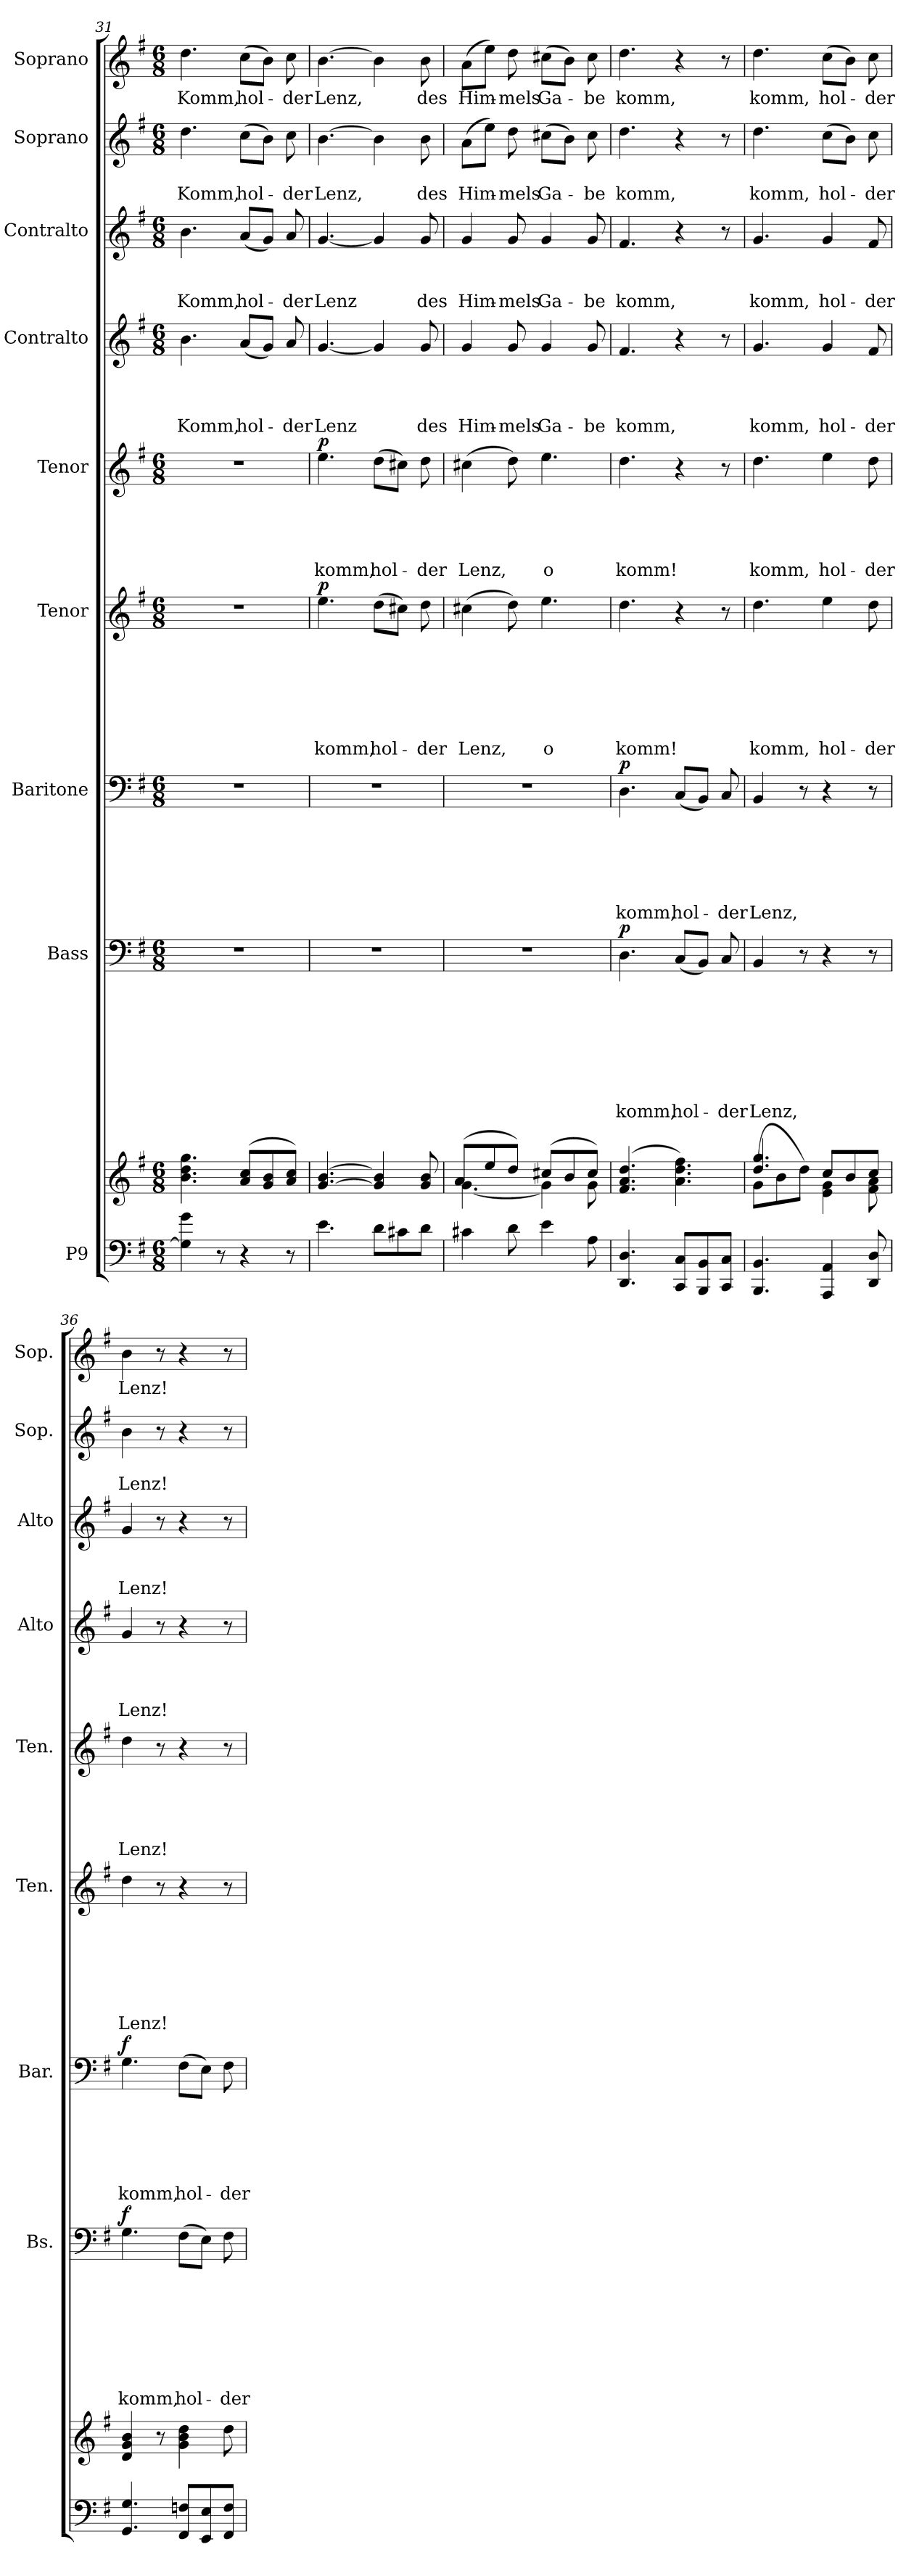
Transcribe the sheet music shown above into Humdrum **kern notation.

**kern	**kern	**kern	**text	**text	**text	**text	**text	**text	**text	**text	**dynam	**kern	**text	**text	**text	**text	**text	**text	**dynam	**kern	**text	**text	**text	**text	**text	**text	**text	**dynam	**kern	**text	**text	**text	**text	**text	**dynam	**kern	**text	**text	**text	**text	**kern	**text	**text	**text	**kern	**text	**text	**kern	**text
*part9	*part9	*part8	*part8	*part8	*part8	*part8	*part8	*part8	*part8	*part8	*part8	*part7	*part7	*part7	*part7	*part7	*part7	*part7	*part7	*part6	*part6	*part6	*part6	*part6	*part6	*part6	*part6	*part6	*part5	*part5	*part5	*part5	*part5	*part5	*part5	*part4	*part4	*part4	*part4	*part4	*part3	*part3	*part3	*part3	*part2	*part2	*part2	*part1	*part1
*staff10	*staff9	*staff8	*staff8	*staff8	*staff8	*staff8	*staff8	*staff8	*staff8	*staff8	*staff8	*staff7	*staff7	*staff7	*staff7	*staff7	*staff7	*staff7	*staff7	*staff6	*staff6	*staff6	*staff6	*staff6	*staff6	*staff6	*staff6	*staff6	*staff5	*staff5	*staff5	*staff5	*staff5	*staff5	*staff5	*staff4	*staff4	*staff4	*staff4	*staff4	*staff3	*staff3	*staff3	*staff3	*staff2	*staff2	*staff2	*staff1	*staff1
*I"P9	*	*I"Bass	*	*	*	*	*	*	*	*	*	*I"Baritone	*	*	*	*	*	*	*	*I"Tenor	*	*	*	*	*	*	*	*	*I"Tenor	*	*	*	*	*	*	*I"Contralto	*	*	*	*	*I"Contralto	*	*	*	*I"Soprano	*	*	*I"Soprano	*
*	*	*I'Bs.	*	*	*	*	*	*	*	*	*	*I'Bar.	*	*	*	*	*	*	*	*I'Ten.	*	*	*	*	*	*	*	*	*I'Ten.	*	*	*	*	*	*	*I'Alto	*	*	*	*	*I'Alto	*	*	*	*I'Sop.	*	*	*I'Sop.	*
*clefF4	*clefG2	*clefF4	*	*	*	*	*	*	*	*	*	*clefF4	*	*	*	*	*	*	*	*clefG2	*	*	*	*	*	*	*	*	*clefG2	*	*	*	*	*	*	*clefG2	*	*	*	*	*clefG2	*	*	*	*clefG2	*	*	*clefG2	*
*	*	*	*	*	*	*	*	*	*	*	*	*	*	*	*	*	*	*	*	*ITrd7c12	*	*	*	*	*	*	*	*	*ITrd7c12	*	*	*	*	*	*	*	*	*	*	*	*	*	*	*	*	*	*	*	*
*k[f#]	*k[f#]	*k[f#]	*	*	*	*	*	*	*	*	*	*k[f#]	*	*	*	*	*	*	*	*k[f#]	*	*	*	*	*	*	*	*	*k[f#]	*	*	*	*	*	*	*k[f#]	*	*	*	*	*k[f#]	*	*	*	*k[f#]	*	*	*k[f#]	*
*G:	*G:	*G:	*	*	*	*	*	*	*	*	*	*G:	*	*	*	*	*	*	*	*G:	*	*	*	*	*	*	*	*	*G:	*	*	*	*	*	*	*G:	*	*	*	*	*G:	*	*	*	*G:	*	*	*G:	*
*M6/8	*M6/8	*M6/8	*	*	*	*	*	*	*	*	*	*M6/8	*	*	*	*	*	*	*	*M6/8	*	*	*	*	*	*	*	*	*M6/8	*	*	*	*	*	*	*M6/8	*	*	*	*	*M6/8	*	*	*	*M6/8	*	*	*M6/8	*
=31	=31	=31	=31	=31	=31	=31	=31	=31	=31	=31	=31	=31	=31	=31	=31	=31	=31	=31	=31	=31	=31	=31	=31	=31	=31	=31	=31	=31	=31	=31	=31	=31	=31	=31	=31	=31	=31	=31	=31	=31	=31	=31	=31	=31	=31	=31	=31	=31	=31
*^	*^	*	*	*	*	*	*	*	*	*	*	*	*	*	*	*	*	*	*	*	*	*	*	*	*	*	*	*	*	*	*	*	*	*	*	*	*	*	*	*	*	*	*	*	*	*	*	*	*
*	*^	*	*^	*	*	*	*	*	*	*	*	*	*	*	*	*	*	*	*	*	*	*	*	*	*	*	*	*	*	*	*	*	*	*	*	*	*	*	*	*	*	*	*	*	*	*	*	*	*	*	*
!	!	!	!	!	!	!LO:N:vis=1	!	!	!	!	!	!	!	!	!	!LO:N:vis=1	!	!	!	!	!	!	!	!LO:N:vis=1	!	!	!	!	!	!	!	!	!LO:N:vis=1	!	!	!	!	!	!	!	!	!	!	!LO:LY:b	!	!	!	!LO:LY:b	!	!	!LO:LY:b	!	!LO:LY:b
4G\] 4g\	2.ryy	2.ryy	2.ryy	2.ryy	4.b\ 4.dd\ 4.gg\	2.r	.	.	.	.	.	.	.	.	.	2.r	.	.	.	.	.	.	.	2.r	.	.	.	.	.	.	.	.	2.r	.	.	.	.	.	.	4.b\	.	.	.	Komm,	4.b\	.	.	Komm,	4.dd\	.	Komm,	4.dd\	Komm,
8r	.	.	.	.	.	.	.	.	.	.	.	.	.	.	.	.	.	.	.	.	.	.	.	.	.	.	.	.	.	.	.	.	.	.	.	.	.	.	.	.	.	.	.	.	.	.	.	.	.	.	.	.	.
!	!	!	!	!	!	!	!	!	!	!	!	!	!	!	!	!	!	!	!	!	!	!	!	!	!	!	!	!	!	!	!	!	!	!	!	!	!	!	!	!	!	!	!	!LO:LY:b	!	!	!	!LO:LY:b	!	!	!LO:LY:b	!	!LO:LY:b
4r	.	.	.	.	(<8a/ 8cc/L	.	.	.	.	.	.	.	.	.	.	.	.	.	.	.	.	.	.	.	.	.	.	.	.	.	.	.	.	.	.	.	.	.	.	(<8a/L	.	.	.	hol-	(<8a/L	.	.	hol-	(>8cc\L	.	hol-	(>8cc\L	hol-
.	.	.	.	.	8g/ 8b/	.	.	.	.	.	.	.	.	.	.	.	.	.	.	.	.	.	.	.	.	.	.	.	.	.	.	.	.	.	.	.	.	.	.	8g/J)	.	.	.	.	8g/J)	.	.	.	8b\J)	.	.	8b\J)	.
!	!	!	!	!	!	!	!	!	!	!	!	!	!	!	!	!	!	!	!	!	!	!	!	!	!	!	!	!	!	!	!	!	!	!	!	!	!	!	!	!	!	!	!	!LO:LY:b	!	!	!	!LO:LY:b	!	!	!LO:LY:b	!	!LO:LY:b
8r	.	.	.	.	8a/ 8cc/J)	.	.	.	.	.	.	.	.	.	.	.	.	.	.	.	.	.	.	.	.	.	.	.	.	.	.	.	.	.	.	.	.	.	.	8a/	.	.	.	-der	8a/	.	.	-der	8cc\	.	-der	8cc\	-der
=32	=32	=32	=32	=32	=32	=32	=32	=32	=32	=32	=32	=32	=32	=32	=32	=32	=32	=32	=32	=32	=32	=32	=32	=32	=32	=32	=32	=32	=32	=32	=32	=32	=32	=32	=32	=32	=32	=32	=32	=32	=32	=32	=32	=32	=32	=32	=32	=32	=32	=32	=32	=32	=32
!	!	!	!	!	!	!LO:N:vis=1	!	!	!	!	!	!	!	!	!	!LO:N:vis=1	!	!	!	!	!	!	!	!	!	!	!	!	!	!	!LO:LY:b	!LO:DY:a	!	!	!	!	!	!LO:LY:b	!LO:DY:a	!	!	!	!	!LO:LY:b	!	!	!	!LO:LY:b	!	!	!LO:LY:b	!	!LO:LY:b
4.e\	2.ryy	2.ryy	2.ryy	2.ryy	[<4.g/ [>4.b/	2.r	.	.	.	.	.	.	.	.	.	2.r	.	.	.	.	.	.	.	4.e\	.	.	.	.	.	.	komm,	p	4.e\	.	.	.	.	komm,	p	[<4.g/	.	.	.	Lenz	[<4.g/	.	.	Lenz	[>4.b\	.	Lenz,	[>4.b\	Lenz,
!	!	!	!	!	!	!	!	!	!	!	!	!	!	!	!	!	!	!	!	!	!	!	!	!	!	!	!	!	!	!	!LO:LY:b	!	!	!	!	!	!	!LO:LY:b	!	!	!	!	!	!	!	!	!	!	!	!	!	!	!
8d\L	.	.	.	.	4g/] 4b/]	.	.	.	.	.	.	.	.	.	.	.	.	.	.	.	.	.	.	(>8d\L	.	.	.	.	.	.	hol-	.	(>8d\L	.	.	.	.	hol-	.	4g/]	.	.	.	.	4g/]	.	.	.	4b\]	.	.	4b\]	.
8c#X\	.	.	.	.	.	.	.	.	.	.	.	.	.	.	.	.	.	.	.	.	.	.	.	8c#X\J)	.	.	.	.	.	.	.	.	8c#X\J)	.	.	.	.	.	.	.	.	.	.	.	.	.	.	.	.	.	.	.	.
!	!	!	!	!	!	!	!	!	!	!	!	!	!	!	!	!	!	!	!	!	!	!	!	!	!	!	!	!	!	!	!LO:LY:b	!	!	!	!	!	!	!LO:LY:b	!	!	!	!	!	!LO:LY:b	!	!	!	!LO:LY:b	!	!	!LO:LY:b	!	!LO:LY:b
8d\J	.	.	.	.	8g/ 8b/	.	.	.	.	.	.	.	.	.	.	.	.	.	.	.	.	.	.	8d\	.	.	.	.	.	.	-der	.	8d\	.	.	.	.	-der	.	8g/	.	.	.	des	8g/	.	.	des	8b\	.	des	8b\	des
=33	=33	=33	=33	=33	=33	=33	=33	=33	=33	=33	=33	=33	=33	=33	=33	=33	=33	=33	=33	=33	=33	=33	=33	=33	=33	=33	=33	=33	=33	=33	=33	=33	=33	=33	=33	=33	=33	=33	=33	=33	=33	=33	=33	=33	=33	=33	=33	=33	=33	=33	=33	=33	=33
!	!	!	!	!	!	!LO:N:vis=1	!	!	!	!	!	!	!	!	!	!LO:N:vis=1	!	!	!	!	!	!	!	!	!	!	!	!	!	!	!LO:LY:b	!	!	!	!	!	!	!LO:LY:b	!	!	!	!	!	!LO:LY:b	!	!	!	!LO:LY:b	!	!	!LO:LY:b	!	!LO:LY:b
4c#X\	2.ryy	2.ryy	2.ryy	[<4.g\	(>8a/L	2.r	.	.	.	.	.	.	.	.	.	2.r	.	.	.	.	.	.	.	(>4c#X\	.	.	.	.	.	.	Lenz,	.	(>4c#X\	.	.	.	.	Lenz,	.	4g/	.	.	.	Him-	4g/	.	.	Him-	(>8a\L	.	Him-	(>8a\L	Him-
.	.	.	.	.	8ee/	.	.	.	.	.	.	.	.	.	.	.	.	.	.	.	.	.	.	.	.	.	.	.	.	.	.	.	.	.	.	.	.	.	.	.	.	.	.	.	.	.	.	.	8ee\J)	.	.	8ee\J)	.
!	!	!	!	!	!	!	!	!	!	!	!	!	!	!	!	!	!	!	!	!	!	!	!	!	!	!	!	!	!	!	!	!	!	!	!	!	!	!	!	!	!	!	!	!LO:LY:b	!	!	!	!LO:LY:b	!	!	!LO:LY:b	!	!LO:LY:b
8d\	.	.	.	.	8dd/J)	.	.	.	.	.	.	.	.	.	.	.	.	.	.	.	.	.	.	8d\)	.	.	.	.	.	.	.	.	8d\)	.	.	.	.	.	.	8g/	.	.	.	-mels	8g/	.	.	-mels	8dd\	.	-mels	8dd\	-mels
!	!	!	!	!	!	!	!	!	!	!	!	!	!	!	!	!	!	!	!	!	!	!	!	!	!	!	!	!	!	!	!LO:LY:b	!	!	!	!	!	!	!LO:LY:b	!	!	!	!	!	!LO:LY:b	!	!	!	!LO:LY:b	!	!	!LO:LY:b	!	!LO:LY:b
4e\	.	.	.	4g\]	(>8cc#X/L	.	.	.	.	.	.	.	.	.	.	.	.	.	.	.	.	.	.	4.e\	.	.	.	.	.	.	o	.	4.e\	.	.	.	.	o	.	4g/	.	.	.	Ga-	4g/	.	.	Ga-	(>8cc#X\L	.	Ga-	(>8cc#X\L	Ga-
.	.	.	.	.	8b/	.	.	.	.	.	.	.	.	.	.	.	.	.	.	.	.	.	.	.	.	.	.	.	.	.	.	.	.	.	.	.	.	.	.	.	.	.	.	.	.	.	.	.	8b\J)	.	.	8b\J)	.
!	!	!	!	!	!	!	!	!	!	!	!	!	!	!	!	!	!	!	!	!	!	!	!	!	!	!	!	!	!	!	!	!	!	!	!	!	!	!	!	!	!	!	!	!LO:LY:b	!	!	!	!LO:LY:b	!	!	!LO:LY:b	!	!LO:LY:b
8A\	.	.	.	8g\	8cc#/J)	.	.	.	.	.	.	.	.	.	.	.	.	.	.	.	.	.	.	.	.	.	.	.	.	.	.	.	.	.	.	.	.	.	.	8g/	.	.	.	-be	8g/	.	.	-be	8cc#\	.	-be	8cc#\	-be
=34	=34	=34	=34	=34	=34	=34	=34	=34	=34	=34	=34	=34	=34	=34	=34	=34	=34	=34	=34	=34	=34	=34	=34	=34	=34	=34	=34	=34	=34	=34	=34	=34	=34	=34	=34	=34	=34	=34	=34	=34	=34	=34	=34	=34	=34	=34	=34	=34	=34	=34	=34	=34	=34
!	!	!	!	!	!	!	!	!	!	!	!	!	!	!LO:LY:b	!LO:DY:a	!	!	!	!	!	!	!LO:LY:b	!LO:DY:a	!	!	!	!	!	!	!	!LO:LY:b	!	!	!	!	!	!	!LO:LY:b	!	!	!	!	!	!LO:LY:b	!	!	!	!LO:LY:b	!	!	!LO:LY:b	!	!LO:LY:b
4.DD/ 4.D/	2.ryy	2.ryy	2.ryy	2.ryy	(>4.f#/ 4.a/ 4.dd/	4.D\	.	.	.	.	.	.	.	komm,	p	4.D\	.	.	.	.	.	komm,	p	4.d\	.	.	.	.	.	.	komm!	.	4.d\	.	.	.	.	komm!	.	4.f#/	.	.	.	komm,	4.f#/	.	.	komm,	4.dd\	.	komm,	4.dd\	komm,
!	!	!	!	!	!	!	!	!	!	!	!	!	!	!LO:LY:b	!	!	!	!	!	!	!	!LO:LY:b	!	!	!	!	!	!	!	!	!	!	!	!	!	!	!	!	!	!	!	!	!	!	!	!	!	!	!	!	!	!	!
8CC/ 8C/L	.	.	.	.	4.a\ 4.dd\ 4.ff#\)	(<8C/L	.	.	.	.	.	.	.	hol-	.	(<8C/L	.	.	.	.	.	hol-	.	4r	.	.	.	.	.	.	.	.	4r	.	.	.	.	.	.	4r	.	.	.	.	4r	.	.	.	4r	.	.	4r	.
8BBB/ 8BB/	.	.	.	.	.	8BB/J)	.	.	.	.	.	.	.	.	.	8BB/J)	.	.	.	.	.	.	.	.	.	.	.	.	.	.	.	.	.	.	.	.	.	.	.	.	.	.	.	.	.	.	.	.	.	.	.	.	.
!	!	!	!	!	!	!	!	!	!	!	!	!	!	!LO:LY:b	!	!	!	!	!	!	!	!LO:LY:b	!	!	!	!	!	!	!	!	!	!	!	!	!	!	!	!	!	!	!	!	!	!	!	!	!	!	!	!	!	!	!
8CC/ 8C/J	.	.	.	.	.	8C/	.	.	.	.	.	.	.	-der	.	8C/	.	.	.	.	.	-der	.	8r	.	.	.	.	.	.	.	.	8r	.	.	.	.	.	.	8r	.	.	.	.	8r	.	.	.	8r	.	.	8r	.
!!LO:PB:g=z
=35	=35	=35	=35	=35	=35	=35	=35	=35	=35	=35	=35	=35	=35	=35	=35	=35	=35	=35	=35	=35	=35	=35	=35	=35	=35	=35	=35	=35	=35	=35	=35	=35	=35	=35	=35	=35	=35	=35	=35	=35	=35	=35	=35	=35	=35	=35	=35	=35	=35	=35	=35	=35	=35
!	!	!	!	!	!	!	!	!	!	!	!	!	!	!LO:LY:b	!	!	!	!	!	!	!	!LO:LY:b	!	!	!	!	!	!	!	!	!LO:LY:b	!	!	!	!	!	!	!LO:LY:b	!	!	!	!	!	!LO:LY:b	!	!	!	!LO:LY:b	!	!	!LO:LY:b	!	!LO:LY:b
4.BBB/ 4.BB/	2.ryy	2.ryy	2.ryy	4.dd/ 4.gg/	(<8g\L	4BB/	.	.	.	.	.	.	.	Lenz,	.	4BB/	.	.	.	.	.	Lenz,	.	4.d\	.	.	.	.	.	.	komm,	.	4.d\	.	.	.	.	komm,	.	4.g/	.	.	.	komm,	4.g/	.	.	komm,	4.dd\	.	komm,	4.dd\	komm,
.	.	.	.	.	8b\	.	.	.	.	.	.	.	.	.	.	.	.	.	.	.	.	.	.	.	.	.	.	.	.	.	.	.	.	.	.	.	.	.	.	.	.	.	.	.	.	.	.	.	.	.	.	.	.
.	.	.	.	.	8dd\J)	8r	.	.	.	.	.	.	.	.	.	8r	.	.	.	.	.	.	.	.	.	.	.	.	.	.	.	.	.	.	.	.	.	.	.	.	.	.	.	.	.	.	.	.	.	.	.	.	.
!	!	!	!	!	!	!	!	!	!	!	!	!	!	!	!	!	!	!	!	!	!	!	!	!	!	!	!	!	!	!	!LO:LY:b	!	!	!	!	!	!	!LO:LY:b	!	!	!	!	!	!LO:LY:b	!	!	!	!LO:LY:b	!	!	!LO:LY:b	!	!LO:LY:b
4AAA/ 4AA/	.	.	.	4e\ 4g\	8cc/L	4r	.	.	.	.	.	.	.	.	.	4r	.	.	.	.	.	.	.	4e\	.	.	.	.	.	.	hol-	.	4e\	.	.	.	.	hol-	.	4g/	.	.	.	hol-	4g/	.	.	hol-	(>8cc\L	.	hol-	(>8cc\L	hol-
.	.	.	.	.	8b/	.	.	.	.	.	.	.	.	.	.	.	.	.	.	.	.	.	.	.	.	.	.	.	.	.	.	.	.	.	.	.	.	.	.	.	.	.	.	.	.	.	.	.	8b\J)	.	.	8b\J)	.
!	!	!	!	!	!	!	!	!	!	!	!	!	!	!	!	!	!	!	!	!	!	!	!	!	!	!	!	!	!	!	!LO:LY:b	!	!	!	!	!	!	!LO:LY:b	!	!	!	!	!	!LO:LY:b	!	!	!	!LO:LY:b	!	!	!LO:LY:b	!	!LO:LY:b
8DD/ 8D/	.	.	.	8f#\ 8a\	8cc/J	8r	.	.	.	.	.	.	.	.	.	8r	.	.	.	.	.	.	.	8d\	.	.	.	.	.	.	-der	.	8d\	.	.	.	.	-der	.	8f#/	.	.	.	-der	8f#/	.	.	-der	8cc\	.	-der	8cc\	-der
=36	=36	=36	=36	=36	=36	=36	=36	=36	=36	=36	=36	=36	=36	=36	=36	=36	=36	=36	=36	=36	=36	=36	=36	=36	=36	=36	=36	=36	=36	=36	=36	=36	=36	=36	=36	=36	=36	=36	=36	=36	=36	=36	=36	=36	=36	=36	=36	=36	=36	=36	=36	=36	=36
!	!	!	!	!	!	!	!	!	!	!	!	!	!	!LO:LY:b	!LO:DY:a	!	!	!	!	!	!	!LO:LY:b	!LO:DY:a	!	!	!	!	!	!	!	!LO:LY:b	!	!	!	!	!	!	!LO:LY:b	!	!	!	!	!	!LO:LY:b	!	!	!	!LO:LY:b	!	!	!LO:LY:b	!	!LO:LY:b
4.GG/ 4.G/	2.ryy	2.ryy	2.ryy	2.ryy	4d/ 4g/ 4b/	4.G\	.	.	.	.	.	.	.	komm,	f	4.G\	.	.	.	.	.	komm,	f	4d\	.	.	.	.	.	.	Lenz!	.	4d\	.	.	.	.	Lenz!	.	4g/	.	.	.	Lenz!	4g/	.	.	Lenz!	4b\	.	Lenz!	4b\	Lenz!
.	.	.	.	.	8r	.	.	.	.	.	.	.	.	.	.	.	.	.	.	.	.	.	.	8r	.	.	.	.	.	.	.	.	8r	.	.	.	.	.	.	8r	.	.	.	.	8r	.	.	.	8r	.	.	8r	.
!	!	!	!	!	!	!	!	!	!	!	!	!	!	!LO:LY:b	!	!	!	!	!	!	!	!LO:LY:b	!	!	!	!	!	!	!	!	!	!	!	!	!	!	!	!	!	!	!	!	!	!	!	!	!	!	!	!	!	!	!
8FF#/ 8Fn/L	.	.	.	.	4g\ 4b\ 4dd\	(>8F#\L	.	.	.	.	.	.	.	hol-	.	(>8F#\L	.	.	.	.	.	hol-	.	4r	.	.	.	.	.	.	.	.	4r	.	.	.	.	.	.	4r	.	.	.	.	4r	.	.	.	4r	.	.	4r	.
8EE/ 8E/	.	.	.	.	.	8E\J)	.	.	.	.	.	.	.	.	.	8E\J)	.	.	.	.	.	.	.	.	.	.	.	.	.	.	.	.	.	.	.	.	.	.	.	.	.	.	.	.	.	.	.	.	.	.	.	.	.
!	!	!	!	!	!	!	!	!	!	!	!	!	!	!LO:LY:b	!	!	!	!	!	!	!	!LO:LY:b	!	!	!	!	!	!	!	!	!	!	!	!	!	!	!	!	!	!	!	!	!	!	!	!	!	!	!	!	!	!	!
8FF#/ 8F/J	.	.	.	.	8dd\	8F#\	.	.	.	.	.	.	.	-der	.	8F#\	.	.	.	.	.	-der	.	8r	.	.	.	.	.	.	.	.	8r	.	.	.	.	.	.	8r	.	.	.	.	8r	.	.	.	8r	.	.	8r	.
*v	*v	*v	*	*	*	*	*	*	*	*	*	*	*	*	*	*	*	*	*	*	*	*	*	*	*	*	*	*	*	*	*	*	*	*	*	*	*	*	*	*	*	*	*	*	*	*	*	*	*	*	*	*	*
*	*v	*v	*v	*	*	*	*	*	*	*	*	*	*	*	*	*	*	*	*	*	*	*	*	*	*	*	*	*	*	*	*	*	*	*	*	*	*	*	*	*	*	*	*	*	*	*	*	*	*	*	*
=	=	=	=	=	=	=	=	=	=	=	=	=	=	=	=	=	=	=	=	=	=	=	=	=	=	=	=	=	=	=	=	=	=	=	=	=	=	=	=	=	=	=	=	=	=	=	=	=	=
*-	*-	*-	*-	*-	*-	*-	*-	*-	*-	*-	*-	*-	*-	*-	*-	*-	*-	*-	*-	*-	*-	*-	*-	*-	*-	*-	*-	*-	*-	*-	*-	*-	*-	*-	*-	*-	*-	*-	*-	*-	*-	*-	*-	*-	*-	*-	*-	*-	*-
